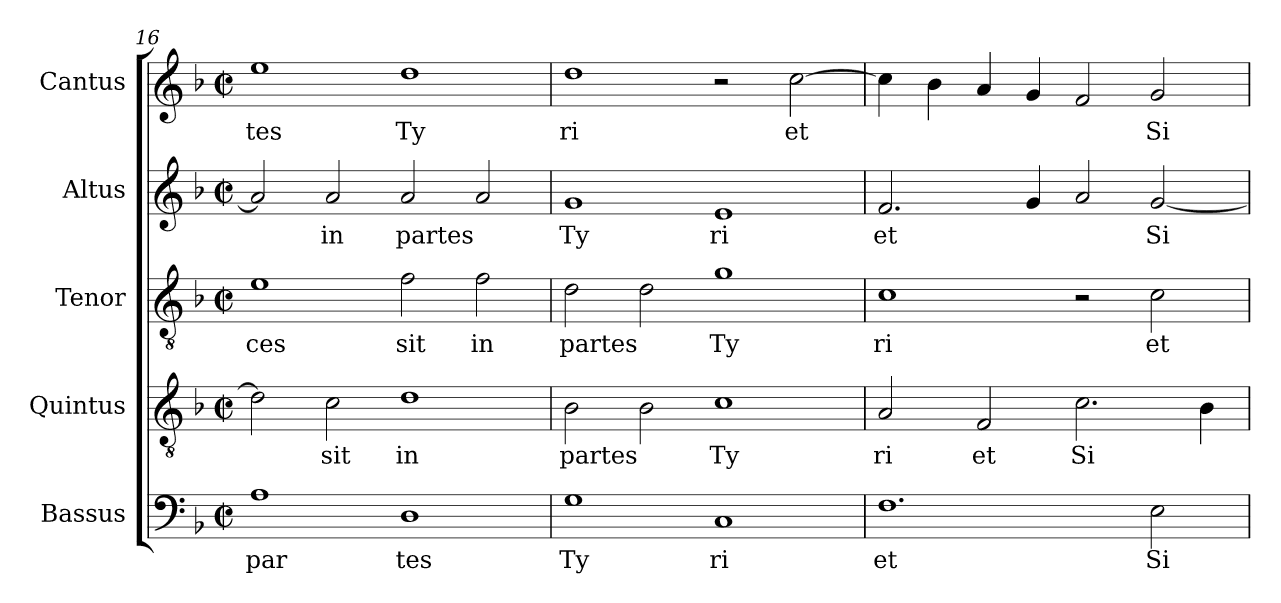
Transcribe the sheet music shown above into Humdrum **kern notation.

**kern	**text	**kern	**text	**kern	**text	**kern	**text	**kern	**text
*part5	*part5	*part4	*part4	*part3	*part3	*part2	*part2	*part1	*part1
*staff5	*staff5	*staff4	*staff4	*staff3	*staff3	*staff2	*staff2	*staff1	*staff1
*I"Bassus	*	*I"Quintus	*	*I"Tenor	*	*I"Altus	*	*I"Cantus	*
*clefF4	*	*clefGv2	*	*clefGv2	*	*clefG2	*	*clefG2	*
*k[b-]	*	*k[b-]	*	*k[b-]	*	*k[b-]	*	*k[b-]	*
*F:	*	*F:	*	*F:	*	*F:	*	*F:	*
*M2/2	*	*M2/2	*	*M2/2	*	*M2/2	*	*M2/2	*
*met(c|)	*	*met(c|)	*	*met(c|)	*	*met(c|)	*	*met(c|)	*
=16	=16	=16	=16	=16	=16	=16	=16	=16	=16
!	!LO:LY:b:cj	!	!	!	!LO:LY:b:cj	!	!	!	!LO:LY:b:cj
1A	par	2d\]	.	1e	ces	2a/]	.	1ee	tes
!	!	!	!LO:LY:b:cj	!	!	!	!LO:LY:b:cj	!	!
.	.	2c\	sit	.	.	2a/	in	.	.
!	!LO:LY:b:cj	!	!LO:LY:b:cj	!	!LO:LY:b:cj	!	!LO:LY:b:cj	!	!LO:LY:b:cj
1D	tes	1d	in	2f\	sit	2a/	partes	1dd	Ty
!	!	!	!	!	!LO:LY:b:cj	!	!	!	!
.	.	.	.	2f\	in	2a/	.	.	.
=17	=17	=17	=17	=17	=17	=17	=17	=17	=17
!	!LO:LY:b:cj	!	!LO:LY:b:cj	!	!LO:LY:b:cj	!	!LO:LY:b:cj	!	!LO:LY:b:cj
1G	Ty	2B-\	partes	2d\	partes	1g	Ty	1dd	ri
.	.	2B-\	.	2d\	.	.	.	.	.
!	!LO:LY:b:cj	!	!LO:LY:b:cj	!	!LO:LY:b:cj	!	!LO:LY:b:cj	!	!
1C	ri	1c	Ty	1g	Ty	1e	ri	2r	.
!	!	!	!	!	!	!	!	!	!LO:LY:b:cj
.	.	.	.	.	.	.	.	[>2cc\	et
=18	=18	=18	=18	=18	=18	=18	=18	=18	=18
!	!LO:LY:b:cj	!	!LO:LY:b:cj	!	!LO:LY:b:cj	!	!LO:LY:b:cj	!	!
1.F	et	2A/	ri	1c	ri	2.f/	et	4cc\]	.
.	.	.	.	.	.	.	.	4b-\	.
!	!	!	!LO:LY:b:cj	!	!	!	!	!	!
.	.	2F/	et	.	.	.	.	4a/	.
.	.	.	.	.	.	4g/	.	4g/	.
!	!	!	!LO:LY:b:cj	!	!	!	!	!	!
.	.	2.c\	Si	2r	.	2a/	.	2f/	.
!	!LO:LY:b:cj	!	!	!	!LO:LY:b:cj	!	!LO:LY:b:cj	!	!LO:LY:b:cj
2E\	Si	.	.	2c\	et	[<2g/	Si	2g/	Si
.	.	4B-\	.	.	.	.	.	.	.
=	=	=	=	=	=	=	=	=	=
*-	*-	*-	*-	*-	*-	*-	*-	*-	*-
